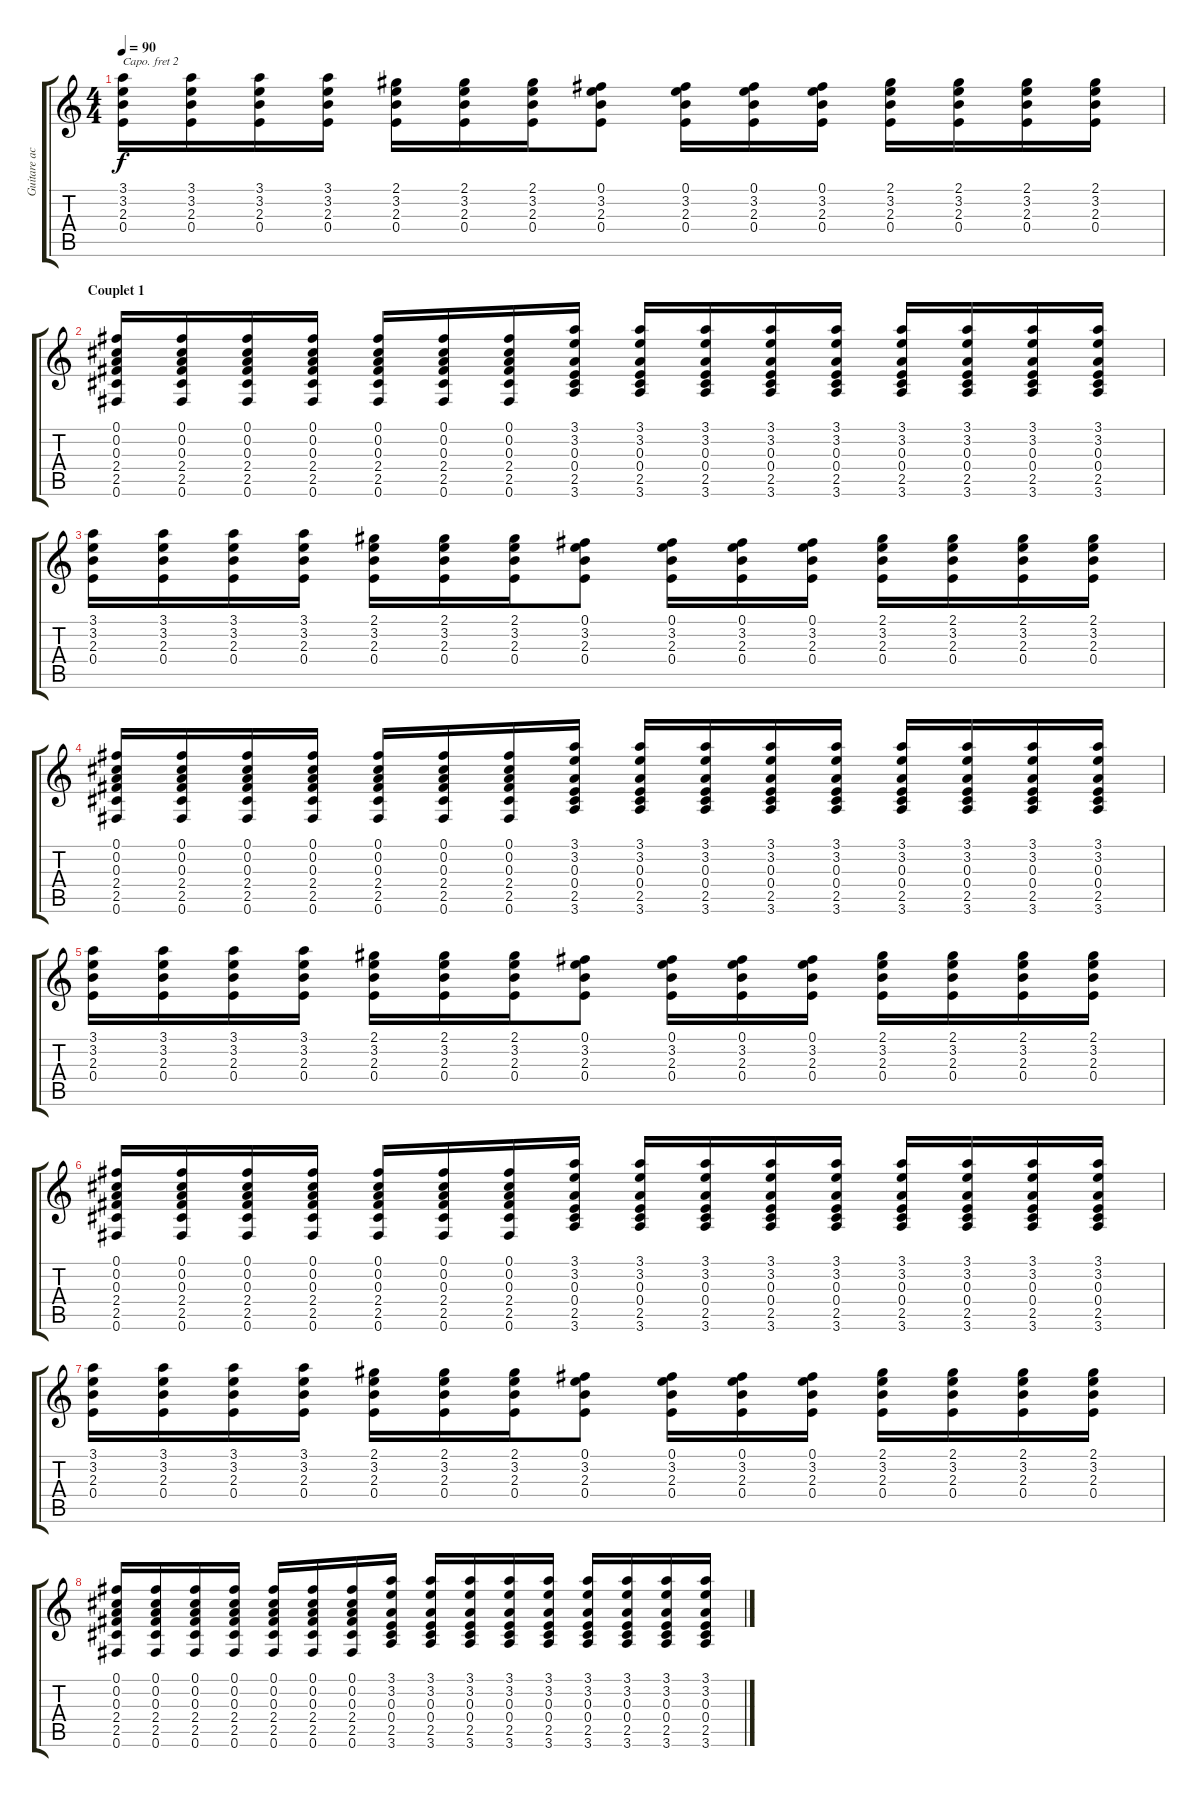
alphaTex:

\track ("Guitare acoustique (capo 2)" "Guitare ac") {instrument acousticguitarnylon}
\staff {score tabs}
\capo 2
\tuning (E4 B3 G3 D3 A2 E2) {hide}
\ts (4 4)
\tempo 90
\clef g2
\ks c
(3.1 3.2 2.3 0.4).16{dy f} (3.1 3.2 2.3 0.4).16 (3.1 3.2 2.3 0.4).16 (3.1 3.2 2.3 0.4).16 (2.1 3.2 2.3 0.4).16 (2.1 3.2 2.3 0.4).16 (2.1 3.2 2.3 0.4).16 (0.1 3.2 2.3 0.4).8 (0.1 3.2 2.3 0.4).16 (0.1 3.2 2.3 0.4).16 (0.1 3.2 2.3 0.4).16 (2.1 3.2 2.3 0.4).16 (2.1 3.2 2.3 0.4).16 (2.1 3.2 2.3 0.4).16 (2.1 3.2 2.3 0.4).16 |
\section ("" "Couplet 1")
(0.1 0.2 0.3 2.4 2.5 0.6).16 (0.1 0.2 0.3 2.4 2.5 0.6).16 (0.1 0.2 0.3 2.4 2.5 0.6).16 (0.1 0.2 0.3 2.4 2.5 0.6).16 (0.1 0.2 0.3 2.4 2.5 0.6).16 (0.1 0.2 0.3 2.4 2.5 0.6).16 (0.1 0.2 0.3 2.4 2.5 0.6).16 (3.1 3.2 0.3 0.4 2.5 3.6).16 (3.1 3.2 0.3 0.4 2.5 3.6).16 (3.1 3.2 0.3 0.4 2.5 3.6).16 (3.1 3.2 0.3 0.4 2.5 3.6).16 (3.1 3.2 0.3 0.4 2.5 3.6).16 (3.1 3.2 0.3 0.4 2.5 3.6).16 (3.1 3.2 0.3 0.4 2.5 3.6).16 (3.1 3.2 0.3 0.4 2.5 3.6).16 (3.1 3.2 0.3 0.4 2.5 3.6).16 |
(3.1 3.2 2.3 0.4).16 (3.1 3.2 2.3 0.4).16 (3.1 3.2 2.3 0.4).16 (3.1 3.2 2.3 0.4).16 (2.1 3.2 2.3 0.4).16 (2.1 3.2 2.3 0.4).16 (2.1 3.2 2.3 0.4).16 (0.1 3.2 2.3 0.4).8 (0.1 3.2 2.3 0.4).16 (0.1 3.2 2.3 0.4).16 (0.1 3.2 2.3 0.4).16 (2.1 3.2 2.3 0.4).16 (2.1 3.2 2.3 0.4).16 (2.1 3.2 2.3 0.4).16 (2.1 3.2 2.3 0.4).16 |
(0.1 0.2 0.3 2.4 2.5 0.6).16 (0.1 0.2 0.3 2.4 2.5 0.6).16 (0.1 0.2 0.3 2.4 2.5 0.6).16 (0.1 0.2 0.3 2.4 2.5 0.6).16 (0.1 0.2 0.3 2.4 2.5 0.6).16 (0.1 0.2 0.3 2.4 2.5 0.6).16 (0.1 0.2 0.3 2.4 2.5 0.6).16 (3.1 3.2 0.3 0.4 2.5 3.6).16 (3.1 3.2 0.3 0.4 2.5 3.6).16 (3.1 3.2 0.3 0.4 2.5 3.6).16 (3.1 3.2 0.3 0.4 2.5 3.6).16 (3.1 3.2 0.3 0.4 2.5 3.6).16 (3.1 3.2 0.3 0.4 2.5 3.6).16 (3.1 3.2 0.3 0.4 2.5 3.6).16 (3.1 3.2 0.3 0.4 2.5 3.6).16 (3.1 3.2 0.3 0.4 2.5 3.6).16 |
(3.1 3.2 2.3 0.4).16 (3.1 3.2 2.3 0.4).16 (3.1 3.2 2.3 0.4).16 (3.1 3.2 2.3 0.4).16 (2.1 3.2 2.3 0.4).16 (2.1 3.2 2.3 0.4).16 (2.1 3.2 2.3 0.4).16 (0.1 3.2 2.3 0.4).8 (0.1 3.2 2.3 0.4).16 (0.1 3.2 2.3 0.4).16 (0.1 3.2 2.3 0.4).16 (2.1 3.2 2.3 0.4).16 (2.1 3.2 2.3 0.4).16 (2.1 3.2 2.3 0.4).16 (2.1 3.2 2.3 0.4).16 |
(0.1 0.2 0.3 2.4 2.5 0.6).16 (0.1 0.2 0.3 2.4 2.5 0.6).16 (0.1 0.2 0.3 2.4 2.5 0.6).16 (0.1 0.2 0.3 2.4 2.5 0.6).16 (0.1 0.2 0.3 2.4 2.5 0.6).16 (0.1 0.2 0.3 2.4 2.5 0.6).16 (0.1 0.2 0.3 2.4 2.5 0.6).16 (3.1 3.2 0.3 0.4 2.5 3.6).16 (3.1 3.2 0.3 0.4 2.5 3.6).16 (3.1 3.2 0.3 0.4 2.5 3.6).16 (3.1 3.2 0.3 0.4 2.5 3.6).16 (3.1 3.2 0.3 0.4 2.5 3.6).16 (3.1 3.2 0.3 0.4 2.5 3.6).16 (3.1 3.2 0.3 0.4 2.5 3.6).16 (3.1 3.2 0.3 0.4 2.5 3.6).16 (3.1 3.2 0.3 0.4 2.5 3.6).16 |
(3.1 3.2 2.3 0.4).16 (3.1 3.2 2.3 0.4).16 (3.1 3.2 2.3 0.4).16 (3.1 3.2 2.3 0.4).16 (2.1 3.2 2.3 0.4).16 (2.1 3.2 2.3 0.4).16 (2.1 3.2 2.3 0.4).16 (0.1 3.2 2.3 0.4).8 (0.1 3.2 2.3 0.4).16 (0.1 3.2 2.3 0.4).16 (0.1 3.2 2.3 0.4).16 (2.1 3.2 2.3 0.4).16 (2.1 3.2 2.3 0.4).16 (2.1 3.2 2.3 0.4).16 (2.1 3.2 2.3 0.4).16 |
(0.1 0.2 0.3 2.4 2.5 0.6).16 (0.1 0.2 0.3 2.4 2.5 0.6).16 (0.1 0.2 0.3 2.4 2.5 0.6).16 (0.1 0.2 0.3 2.4 2.5 0.6).16 (0.1 0.2 0.3 2.4 2.5 0.6).16 (0.1 0.2 0.3 2.4 2.5 0.6).16 (0.1 0.2 0.3 2.4 2.5 0.6).16 (3.1 3.2 0.3 0.4 2.5 3.6).16 (3.1 3.2 0.3 0.4 2.5 3.6).16 (3.1 3.2 0.3 0.4 2.5 3.6).16 (3.1 3.2 0.3 0.4 2.5 3.6).16 (3.1 3.2 0.3 0.4 2.5 3.6).16 (3.1 3.2 0.3 0.4 2.5 3.6).16 (3.1 3.2 0.3 0.4 2.5 3.6).16 (3.1 3.2 0.3 0.4 2.5 3.6).16 (3.1 3.2 0.3 0.4 2.5 3.6).16
